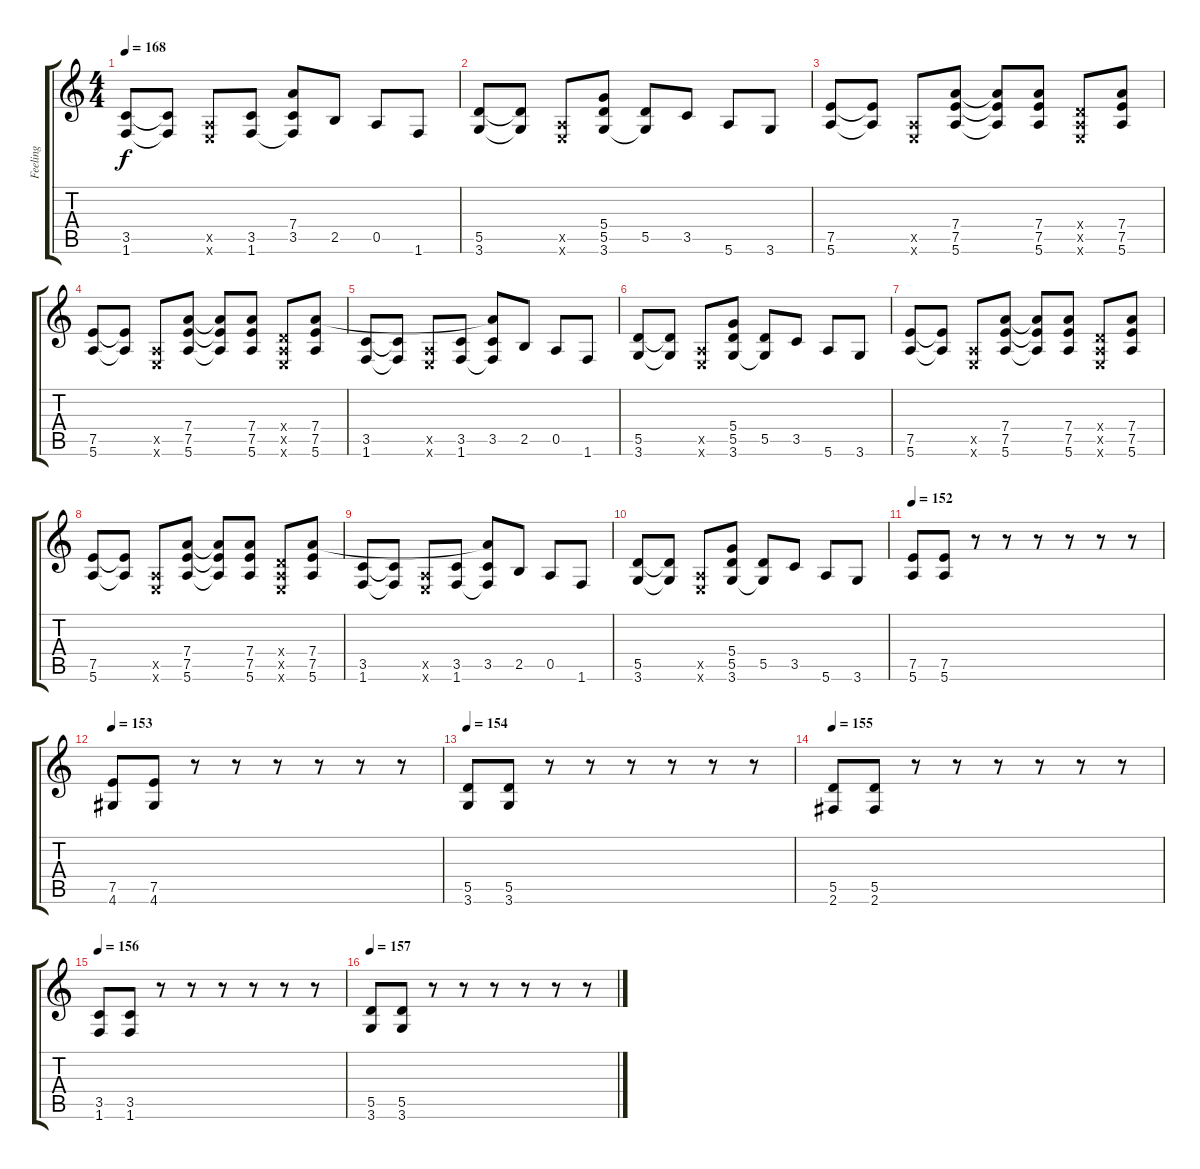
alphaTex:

\track ("Feeling" "Feeling") {instrument distortionguitar}
\staff {score tabs}
\tuning (E4 B3 G3 D3 A2 E2) {hide}
\ts (4 4)
\tempo 168
\clef g2
\ks c
(3.5 1.6).8{dy f} (3.5{t} 1.6{t}).8 (0.5{x} 0.6{x}).8 (3.5 1.6).8 (7.4{t} 3.5 1.6{t}).8 2.5.8 0.5.8 1.6.8 |
(5.5 3.6).8 (5.5{t} 3.6{t}).8 (0.5{x} 0.6{x}).8 (5.4 5.5 3.6).8 (5.5 3.6{t}).8 3.5.8 5.6.8 3.6.8 |
(7.5 5.6).8 (7.5{t} 5.6{t}).8 (0.5{x} 0.6{x}).8 (7.4 7.5 5.6).8 (7.4{t} 7.5{t} 5.6{t}).8 (7.4 7.5 5.6).8 (0.4{x} 0.5{x} 0.6{x}).8 (7.4 7.5 5.6).8 |
(7.5 5.6).8 (7.5{t} 5.6{t}).8 (0.5{x} 0.6{x}).8 (7.4 7.5 5.6).8 (7.4{t} 7.5{t} 5.6{t}).8 (7.4 7.5 5.6).8 (0.4{x} 0.5{x} 0.6{x}).8 (7.4 7.5 5.6).8 |
(3.5 1.6).8 (3.5{t} 1.6{t}).8 (0.5{x} 0.6{x}).8 (3.5 1.6).8 (7.4{t} 3.5 1.6{t}).8 2.5.8 0.5.8 1.6.8 |
(5.5 3.6).8 (5.5{t} 3.6{t}).8 (0.5{x} 0.6{x}).8 (5.4 5.5 3.6).8 (5.5 3.6{t}).8 3.5.8 5.6.8 3.6.8 |
(7.5 5.6).8 (7.5{t} 5.6{t}).8 (0.5{x} 0.6{x}).8 (7.4 7.5 5.6).8 (7.4{t} 7.5{t} 5.6{t}).8 (7.4 7.5 5.6).8 (0.4{x} 0.5{x} 0.6{x}).8 (7.4 7.5 5.6).8 |
(7.5 5.6).8 (7.5{t} 5.6{t}).8 (0.5{x} 0.6{x}).8 (7.4 7.5 5.6).8 (7.4{t} 7.5{t} 5.6{t}).8 (7.4 7.5 5.6).8 (0.4{x} 0.5{x} 0.6{x}).8 (7.4 7.5 5.6).8 |
(3.5 1.6).8 (3.5{t} 1.6{t}).8 (0.5{x} 0.6{x}).8 (3.5 1.6).8 (7.4{t} 3.5 1.6{t}).8 2.5.8 0.5.8 1.6.8 |
(5.5 3.6).8 (5.5{t} 3.6{t}).8 (0.5{x} 0.6{x}).8 (5.4 5.5 3.6).8 (5.5 3.6{t}).8 3.5.8 5.6.8 3.6.8 |
\tempo 152
(7.5 5.6).8 (7.5 5.6).8 r.8 r.8 r.8 r.8 r.8 r.8 |
\tempo 153
(7.5 4.6).8 (7.5 4.6).8 r.8 r.8 r.8 r.8 r.8 r.8 |
\tempo 154
(5.5 3.6).8 (5.5 3.6).8 r.8 r.8 r.8 r.8 r.8 r.8 |
\tempo 155
(5.5 2.6).8 (5.5 2.6).8 r.8 r.8 r.8 r.8 r.8 r.8 |
\tempo 156
(3.5 1.6).8 (3.5 1.6).8 r.8 r.8 r.8 r.8 r.8 r.8 |
\tempo 157
(5.5 3.6).8 (5.5 3.6).8 r.8 r.8 r.8 r.8 r.8 r.8
